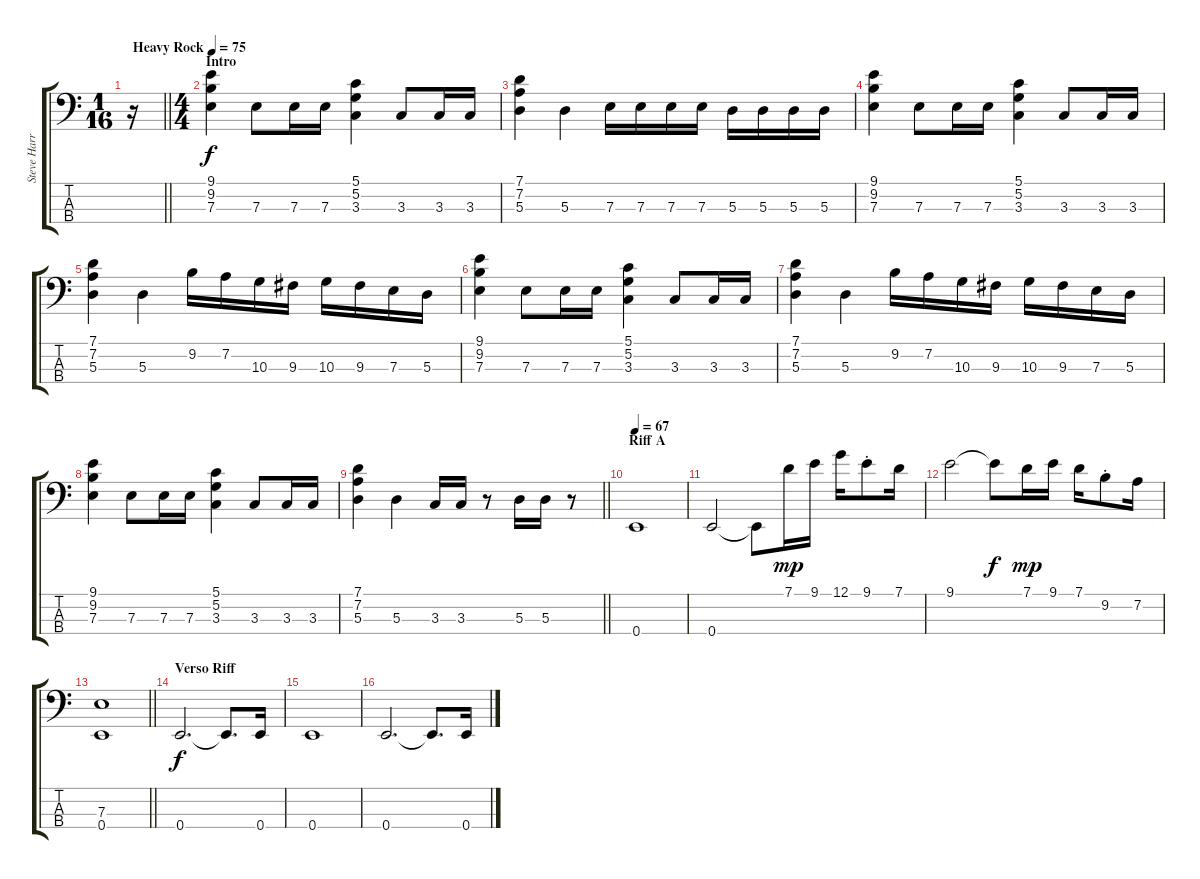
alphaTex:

\track ("Steve Harris" "Steve Harr") {instrument electricbassfinger}
\staff {score tabs}
\tuning (G2 D2 A1 E1) {hide}
\ts (1 16)
\tempo (75 "Heavy Rock")
\clef f4
\barLineRight lightlight
\ks c
r.16{dy f instrument electricbassfinger} |
\ts (4 4)
\section ("" "Intro")
(9.1 9.2 7.3).4 7.3.8 7.3.16 7.3.16 (5.1 5.2 3.3).4 3.3.8 3.3.16 3.3.16 |
(7.1 7.2 5.3).4 5.3.4 7.3.16 7.3.16 7.3.16 7.3.16 5.3.16 5.3.16 5.3.16 5.3.16 |
(9.1 9.2 7.3).4 7.3.8 7.3.16 7.3.16 (5.1 5.2 3.3).4 3.3.8 3.3.16 3.3.16 |
(7.1 7.2 5.3).4 5.3.4 9.2.16 7.2.16 10.3.16 9.3.16 10.3.16 9.3.16 7.3.16 5.3.16 |
(9.1 9.2 7.3).4 7.3.8 7.3.16 7.3.16 (5.1 5.2 3.3).4 3.3.8 3.3.16 3.3.16 |
(7.1 7.2 5.3).4 5.3.4 9.2.16 7.2.16 10.3.16 9.3.16 10.3.16 9.3.16 7.3.16 5.3.16 |
(9.1 9.2 7.3).4 7.3.8 7.3.16 7.3.16 (5.1 5.2 3.3).4 3.3.8 3.3.16 3.3.16 |
\barLineRight lightlight
(7.1 7.2 5.3).4 5.3.4 3.3.16 3.3.16 r.8 5.3.16 5.3.16 r.8 |
\section ("" "Riff A")
\tempo 67
0.4.1 |
0.4.2 0.4{t}.8 7.1.16{dy mp} 9.1.16 12.1.16 9.1{st}.8 7.1.16 |
9.1.2 9.1{t}.8{dy f} 7.1.16{dy mp} 9.1.16 7.1.16 9.2{st}.8 7.2.16 |
\barLineRight lightlight
(7.3 0.4).1 |
\section ("" "Verso Riff")
0.4.2{d dy f} 0.4{t}.8{d} 0.4.16 |
0.4.1 |
0.4.2{d} 0.4{t}.8{d} 0.4.16
